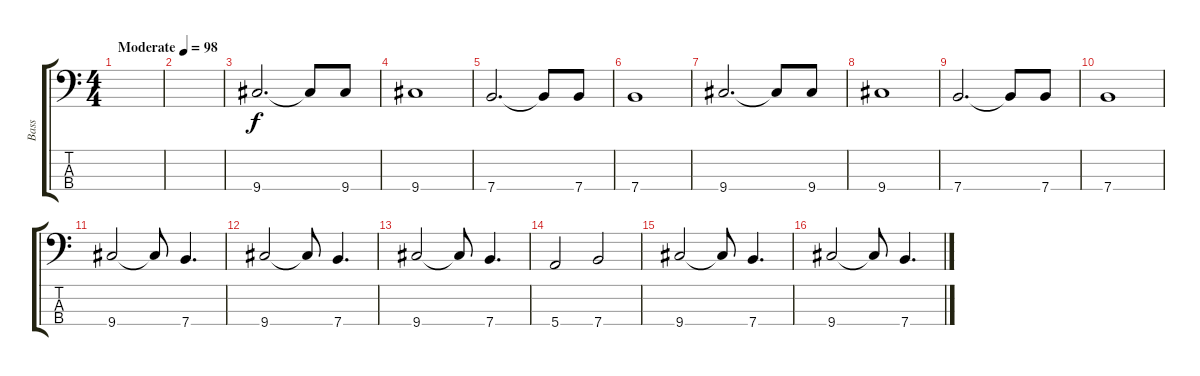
\track ("Bass" "Bass") {instrument electricbassfinger}
\staff {score tabs}
\tuning (G2 D2 A1 E1) {hide}
\ts (4 4)
\tempo (98 "Moderate")
\clef f4
\ks c
|
|
9.4.2{d volume 8} 9.4{t}.8 9.4.8 |
9.4.1 |
7.4.2{d} 7.4{t}.8 7.4.8 |
7.4.1 |
9.4.2{d volume 16} 9.4{t}.8 9.4.8 |
9.4.1 |
7.4.2{d} 7.4{t}.8 7.4.8 |
7.4.1 |
9.4.2 9.4{t}.8 7.4.4{d} |
9.4.2 9.4{t}.8 7.4.4{d} |
9.4.2 9.4{t}.8 7.4.4{d} |
5.4.2 7.4.2 |
9.4.2 9.4{t}.8 7.4.4{d} |
9.4.2 9.4{t}.8 7.4.4{d}
